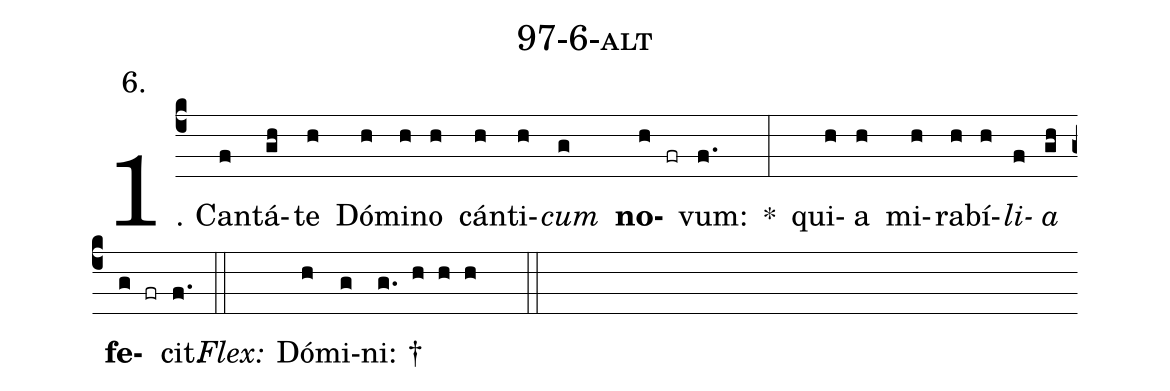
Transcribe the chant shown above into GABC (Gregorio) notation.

name: 97-6-alt;
annotation: 6.;
%%
(c4)1. Can(f)tá(gh)te(h) Dó(h)mi(h)no(h) cán(h)ti(h)<i>cum</i>(g) <b>no</b>(h fr)vum:(f.) *(:) qui(h)a(h) mi(h)ra(h)bí(h)<i>li</i>(f)<i>a</i>(gh) <b>fe</b>(g fr)cit.(f.) (::)
<i>Flex:</i>()  Dó(h)mi(g)ni: †(g. h h h  ::)
